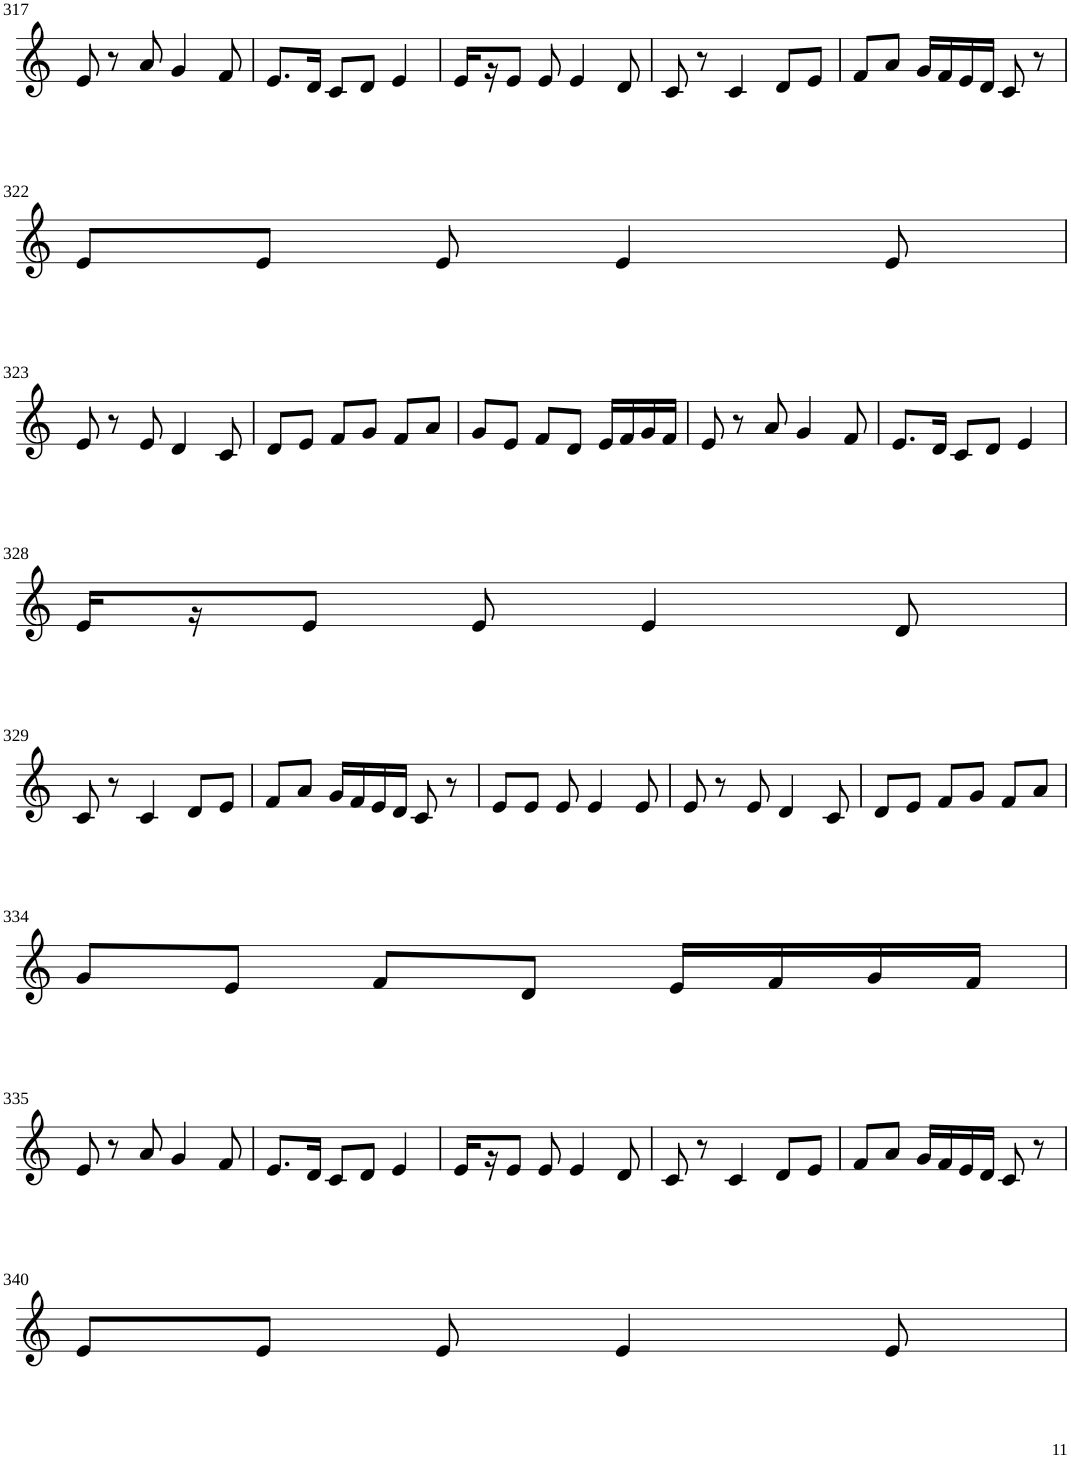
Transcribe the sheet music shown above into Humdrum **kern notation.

**kern
*part1
*staff1
*I"Violin
!!LO:PB:g=z
*clefG2
*k[]
*M3/4
=317
8e/
8r
8a/
4g/
8f/
=318
8.e/L
16d/Jk
8c/L
8d/J
4e/
=319
16e/LL
16r
8e/J
8e/
4e/
8d/
=320
8c/
8r
4c/
8d/L
8e/J
=321
8f/L
8a/J
16g/LL
16f/
16e/
16d/JJ
8c/
8r
!!LO:LB:g=z
=322
8e/L
8e/J
8e/
4e/
8e/
!!LO:LB:g=z
=323
8e/
8r
8e/
4d/
8c/
=324
8d/L
8e/J
8f/L
8g/J
8f/L
8a/J
=325
8g/L
8e/J
8f/L
8d/J
16e/LL
16f/
16g/
16f/JJ
=326
8e/
8r
8a/
4g/
8f/
=327
8.e/L
16d/Jk
8c/L
8d/J
4e/
!!LO:LB:g=z
=328
16e/LL
16r
8e/J
8e/
4e/
8d/
!!LO:LB:g=z
=329
8c/
8r
4c/
8d/L
8e/J
=330
8f/L
8a/J
16g/LL
16f/
16e/
16d/JJ
8c/
8r
=331
8e/L
8e/J
8e/
4e/
8e/
=332
8e/
8r
8e/
4d/
8c/
=333
8d/L
8e/J
8f/L
8g/J
8f/L
8a/J
!!LO:LB:g=z
=334
8g/L
8e/J
8f/L
8d/J
16e/LL
16f/
16g/
16f/JJ
!!LO:LB:g=z
=335
8e/
8r
8a/
4g/
8f/
=336
8.e/L
16d/Jk
8c/L
8d/J
4e/
=337
16e/LL
16r
8e/J
8e/
4e/
8d/
=338
8c/
8r
4c/
8d/L
8e/J
=339
8f/L
8a/J
16g/LL
16f/
16e/
16d/JJ
8c/
8r
!!LO:LB:g=z
=340
8e/L
8e/J
8e/
4e/
8e/
=
*-
